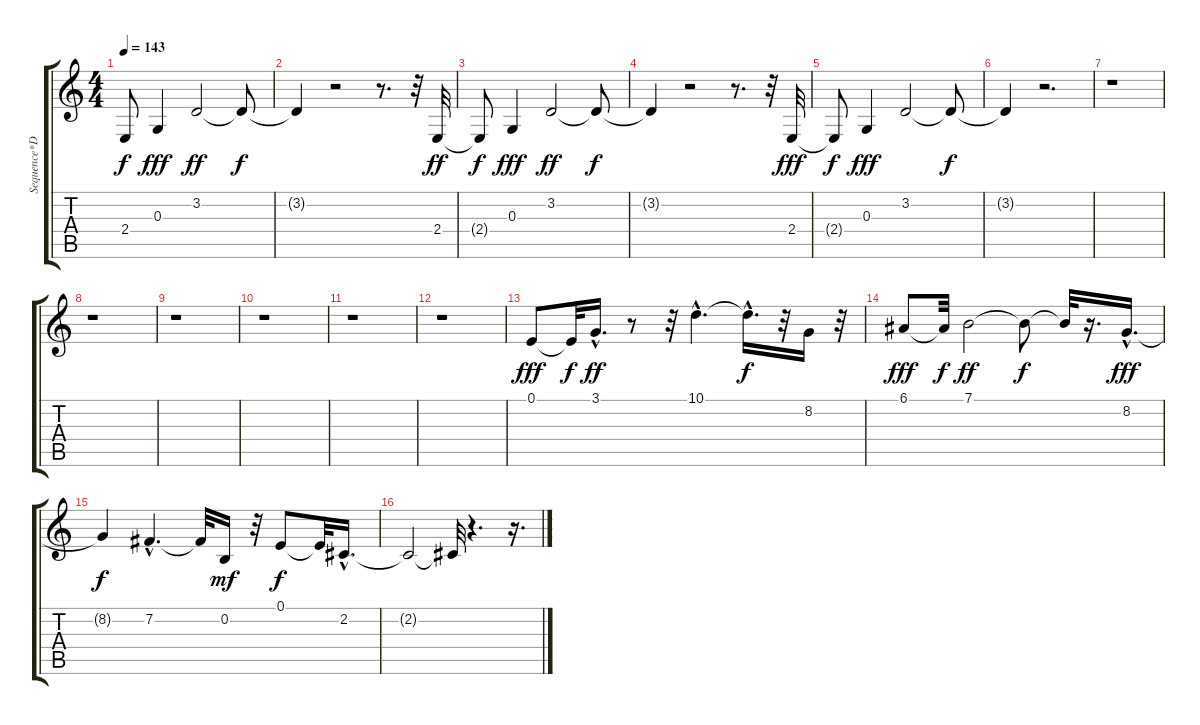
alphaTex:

\track ("Sequence*Demixed 12" "Sequence*D") {instrument trombone}
\staff {score tabs}
\tuning (E4 B3 G3 D3 A2 E2) {hide}
\ts (4 4)
\tempo 143
\clef g2
\ks c
2.4{t}.8{dy f} 0.3.4{dy fff} 3.2.2{dy ff} 3.2{t}.8{dy f} |
3.2{t}.4 r.2 r.8{d} r.32 2.4.32{dy ff} |
2.4{t}.8{dy f} 0.3.4{dy fff} 3.2.2{dy ff} 3.2{t}.8{dy f} |
3.2{t}.4 r.2 r.8{d} r.32 2.4.32{dy fff} |
2.4{t}.8{dy f} 0.3.4{dy fff} 3.2.2 3.2{t}.8{dy f} |
3.2{t}.4 r.2{d} |
r.1 |
r.1 |
r.1 |
r.1 |
r.1 |
r.1 |
0.1.8{dy fff} 0.1{t}.32{dy f} 3.1{hac}.16{d dy ff} r.8 r.32 10.1{hac}.4{d} 10.1{hac t}.16{d dy f} r.32 8.2.16 r.32 |
6.1.8{dy fff} 6.1{t}.32{dy f} 7.1.2{dy ff} 7.1{t}.8{dy f} 7.1{t}.32 r.16{d} 8.2{hac}.16{d dy fff} |
8.2{t}.4{dy f} 7.2{hac}.4{d} 7.2{t}.32 0.2.16{dy mf} r.32 0.1.8{dy f} 0.1{t}.32 2.2{hac}.16{d} |
2.2{t}.2 2.2{t}.32 r.4{d} r.16{d}
